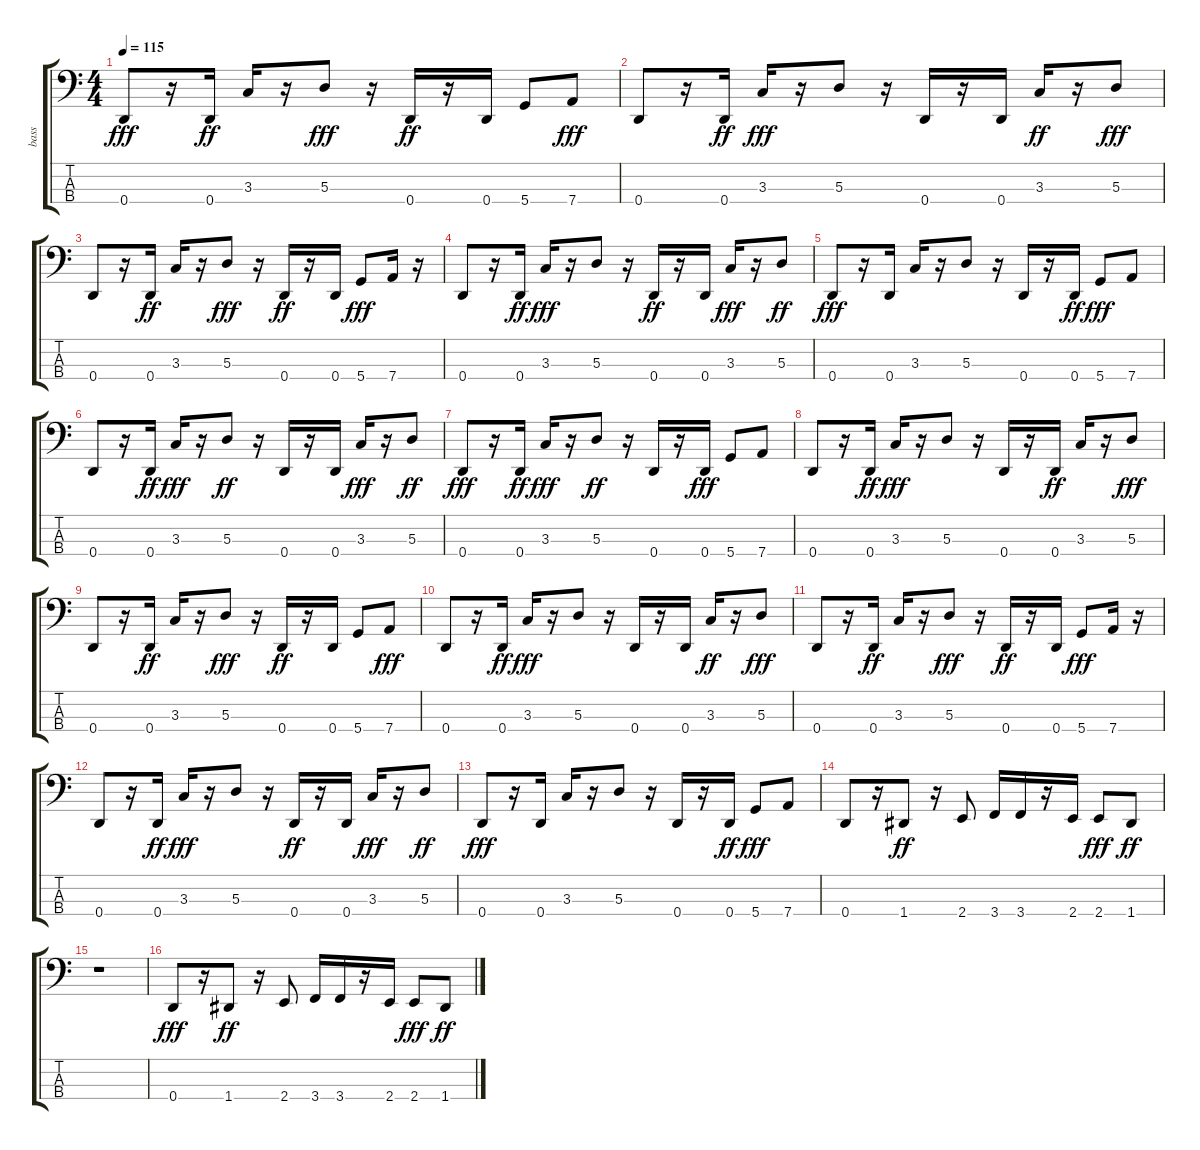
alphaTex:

\track ("bass" "bass") {instrument electricbassfinger}
\staff {score tabs}
\tuning (G2 D2 A1 D1) {hide}
\ts (4 4)
\tempo 115
\clef f4
\ks c
0.4.8{dy fff} r.16 0.4.16{dy ff} 3.3.16 r.16 5.3.8{dy fff} r.16 0.4.16{dy ff} r.16 0.4.16 5.4.8 7.4.8{dy fff} |
0.4.8 r.16 0.4.16{dy ff} 3.3.16{dy fff} r.16 5.3.8 r.16 0.4.16 r.16 0.4.16 3.3.16{dy ff} r.16 5.3.8{dy fff} |
0.4.8 r.16 0.4.16{dy ff} 3.3.16 r.16 5.3.8{dy fff} r.16 0.4.16{dy ff} r.16 0.4.16 5.4.8{dy fff} 7.4.16 r.16 |
0.4.8 r.16 0.4.16{dy ff} 3.3.16{dy fff} r.16 5.3.8 r.16 0.4.16{dy ff} r.16 0.4.16 3.3.16{dy fff} r.16 5.3.8{dy ff} |
0.4.8{dy fff} r.16 0.4.16 3.3.16 r.16 5.3.8 r.16 0.4.16 r.16 0.4.16{dy ff} 5.4.8{dy fff} 7.4.8 |
0.4.8 r.16 0.4.16{dy ff} 3.3.16{dy fff} r.16 5.3.8{dy ff} r.16 0.4.16 r.16 0.4.16 3.3.16{dy fff} r.16 5.3.8{dy ff} |
0.4.8{dy fff} r.16 0.4.16{dy ff} 3.3.16{dy fff} r.16 5.3.8{dy ff} r.16 0.4.16 r.16 0.4.16{dy fff} 5.4.8 7.4.8 |
0.4.8 r.16 0.4.16{dy ff} 3.3.16{dy fff} r.16 5.3.8 r.16 0.4.16 r.16 0.4.16{dy ff} 3.3.16 r.16 5.3.8{dy fff} |
0.4.8 r.16 0.4.16{dy ff} 3.3.16 r.16 5.3.8{dy fff} r.16 0.4.16{dy ff} r.16 0.4.16 5.4.8 7.4.8{dy fff} |
0.4.8 r.16 0.4.16{dy ff} 3.3.16{dy fff} r.16 5.3.8 r.16 0.4.16 r.16 0.4.16 3.3.16{dy ff} r.16 5.3.8{dy fff} |
0.4.8 r.16 0.4.16{dy ff} 3.3.16 r.16 5.3.8{dy fff} r.16 0.4.16{dy ff} r.16 0.4.16 5.4.8{dy fff} 7.4.16 r.16 |
0.4.8 r.16 0.4.16{dy ff} 3.3.16{dy fff} r.16 5.3.8 r.16 0.4.16{dy ff} r.16 0.4.16 3.3.16{dy fff} r.16 5.3.8{dy ff} |
0.4.8{dy fff} r.16 0.4.16 3.3.16 r.16 5.3.8 r.16 0.4.16 r.16 0.4.16{dy ff} 5.4.8{dy fff} 7.4.8 |
0.4.8 r.16 1.4.8{dy ff} r.16 2.4.8 3.4.16 3.4.16 r.16 2.4.16 2.4.8{dy fff} 1.4.8{dy ff} |
r.1 |
0.4.8{dy fff} r.16 1.4.8{dy ff} r.16 2.4.8 3.4.16 3.4.16 r.16 2.4.16 2.4.8{dy fff} 1.4.8{dy ff}
